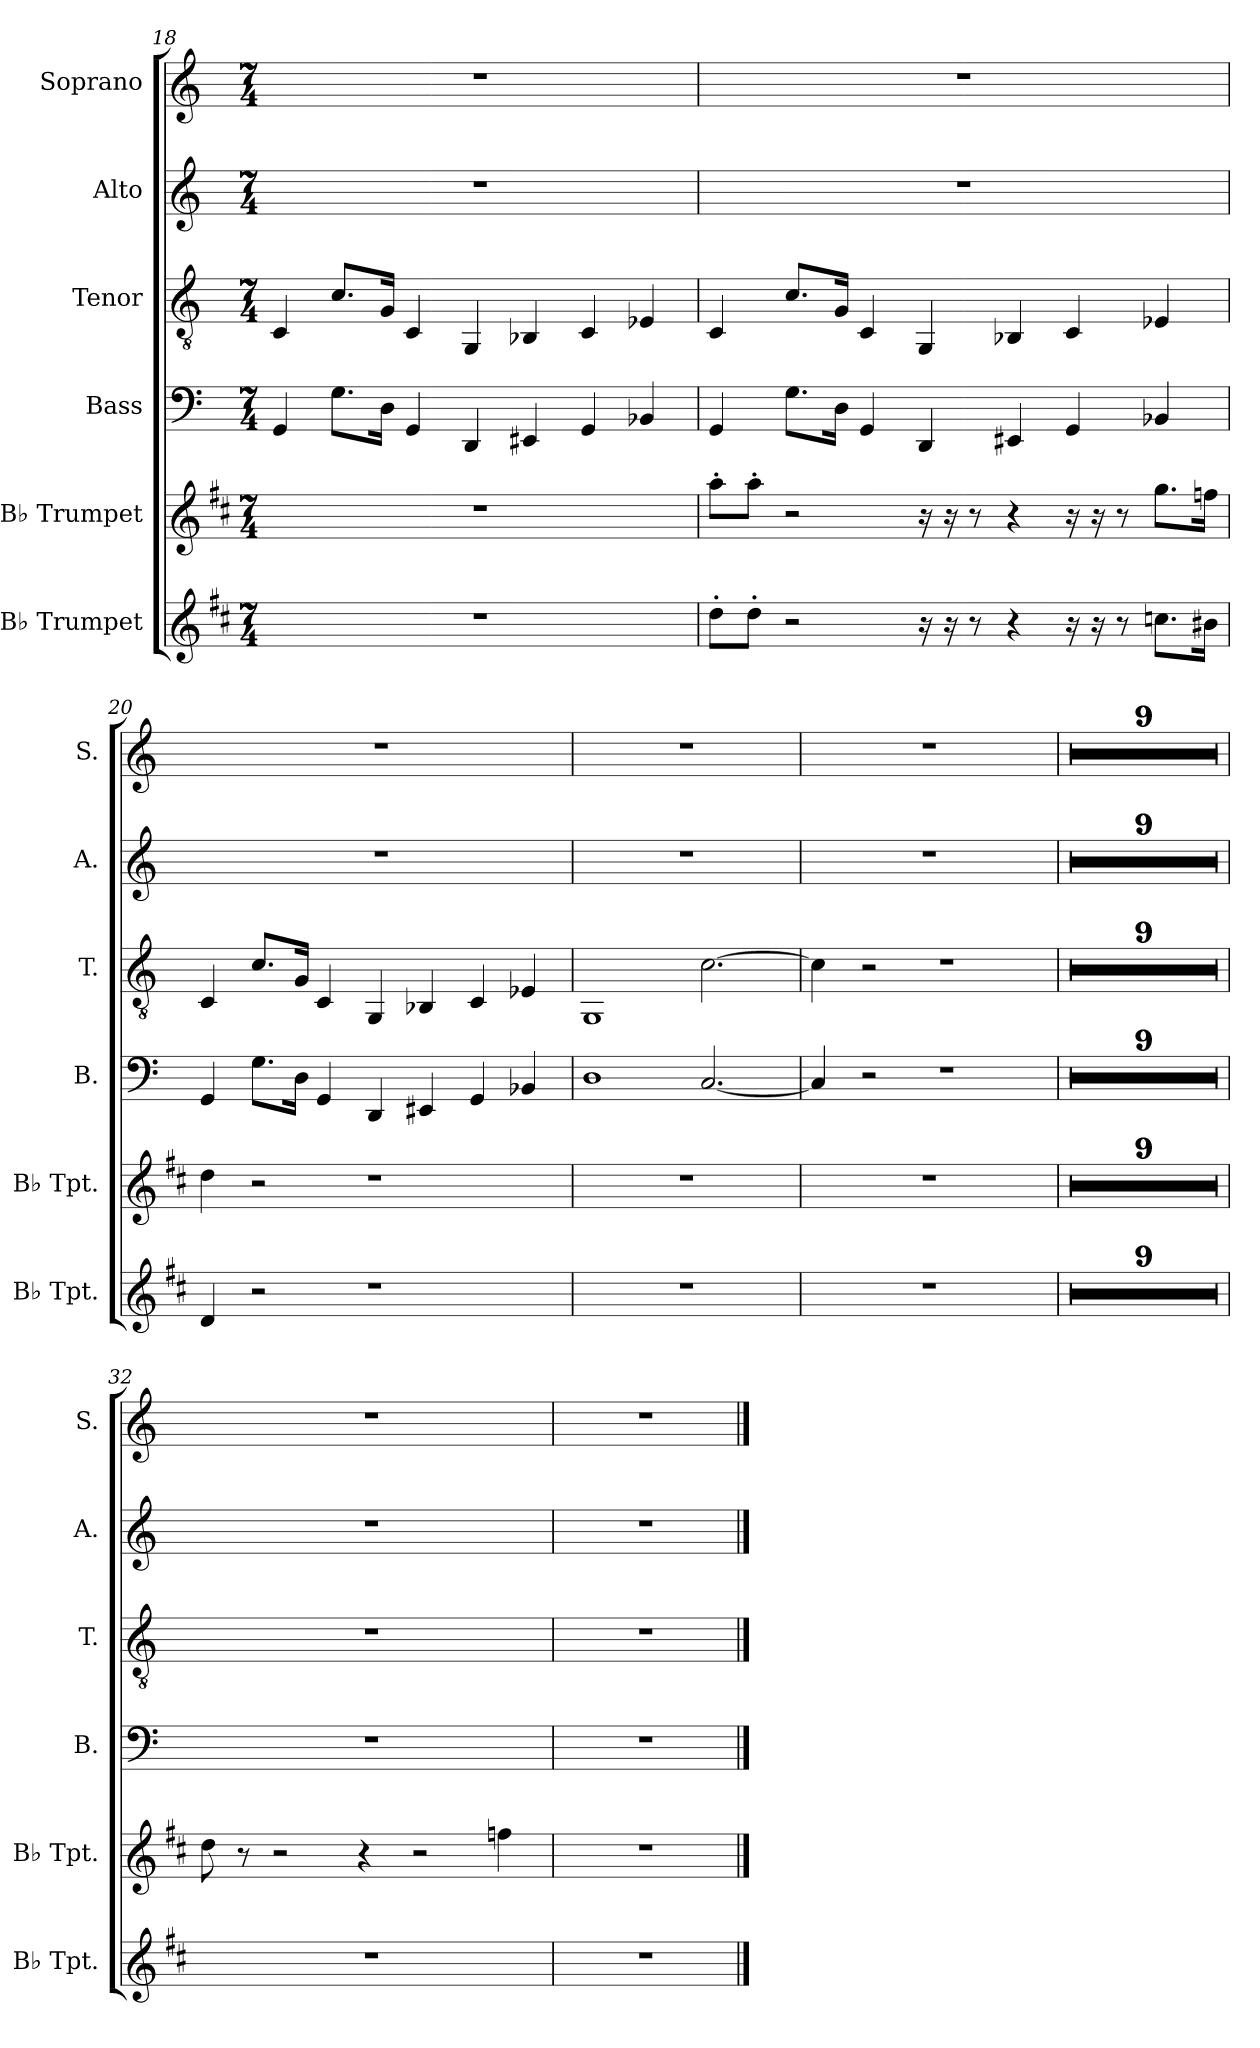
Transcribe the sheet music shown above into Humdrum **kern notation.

**kern	**kern	**kern	**kern	**kern	**kern
*part6	*part5	*part4	*part3	*part2	*part1
*staff6	*staff5	*staff4	*staff3	*staff2	*staff1
*I"B♭ Trumpet	*I"B♭ Trumpet	*I"Bass	*I"Tenor	*I"Alto	*I"Soprano
*I'B♭ Tpt.	*I'B♭ Tpt.	*I'B.	*I'T.	*I'A.	*I'S.
!!LO:PB:g=z
*clefG2	*clefG2	*clefF4	*clefGv2	*clefG2	*clefG2
*ITrd1c2	*ITrd1c2	*	*	*	*
*k[]	*k[]	*k[]	*k[]	*k[]	*k[]
*M7/4	*M7/4	*M7/4	*M7/4	*M7/4	*M7/4
=18	=18	=18	=18	=18	=18
1..r	1..r	4GG/	4C/	1..r	1..r
.	.	8.G\L	8.c/L	.	.
.	.	16D\Jk	16G/Jk	.	.
.	.	4GG/	4C/	.	.
.	.	4DD/	4GG/	.	.
.	.	4EE#X/	4BB-X/	.	.
.	.	4GG/	4C/	.	.
.	.	4BB-X/	4E-X/	.	.
=19	=19	=19	=19	=19	=19
8cc'\L	8gg'\L	4GG/	4C/	1..r	1..r
8cc'\J	8gg'\J	.	.	.	.
2r	2r	8.G\L	8.c/L	.	.
.	.	16D\Jk	16G/Jk	.	.
.	.	4GG/	4C/	.	.
16r	16r	4DD/	4GG/	.	.
16r	16r	.	.	.	.
8r	8r	.	.	.	.
4r	4r	4EE#X/	4BB-X/	.	.
16r	16r	4GG/	4C/	.	.
16r	16r	.	.	.	.
8r	8r	.	.	.	.
8.b-X\L	8.ff\L	4BB-X/	4E-X/	.	.
16a#X\Jk	16ee-X\Jk	.	.	.	.
=20	=20	=20	=20	=20	=20
4c/	4cc\	4GG/	4C/	1..r	1..r
2r	2r	8.G\L	8.c/L	.	.
.	.	16D\Jk	16G/Jk	.	.
.	.	4GG/	4C/	.	.
1r	1r	4DD/	4GG/	.	.
.	.	4EE#X/	4BB-X/	.	.
.	.	4GG/	4C/	.	.
.	.	4BB-X/	4E-X/	.	.
!!LO:LB:g=z
=21	=21	=21	=21	=21	=21
1..r	1..r	1D	1GG	1..r	1..r
.	.	[2.C/	[2.c\	.	.
=22	=22	=22	=22	=22	=22
1..r	1..r	4C/]	4c\]	1..r	1..r
.	.	2r	2r	.	.
.	.	1r	1r	.	.
=23	=23	=23	=23	=23	=23
1..r	1..r	1..r	1..r	1..r	1..r
=24	=24	=24	=24	=24	=24
1..r	1..r	1..r	1..r	1..r	1..r
=25	=25	=25	=25	=25	=25
1..r	1..r	1..r	1..r	1..r	1..r
=26	=26	=26	=26	=26	=26
1..r	1..r	1..r	1..r	1..r	1..r
=27	=27	=27	=27	=27	=27
1..r	1..r	1..r	1..r	1..r	1..r
=28	=28	=28	=28	=28	=28
1..r	1..r	1..r	1..r	1..r	1..r
=29	=29	=29	=29	=29	=29
1..r	1..r	1..r	1..r	1..r	1..r
=30	=30	=30	=30	=30	=30
1..r	1..r	1..r	1..r	1..r	1..r
=31	=31	=31	=31	=31	=31
1..r	1..r	1..r	1..r	1..r	1..r
=32	=32	=32	=32	=32	=32
1..r	8cc\	1..r	1..r	1..r	1..r
.	8r	.	.	.	.
.	2r	.	.	.	.
.	4r	.	.	.	.
.	2r	.	.	.	.
.	4ee-X\	.	.	.	.
=33	=33	=33	=33	=33	=33
1..r	1..r	1..r	1..r	1..r	1..r
==	==	==	==	==	==
*-	*-	*-	*-	*-	*-
